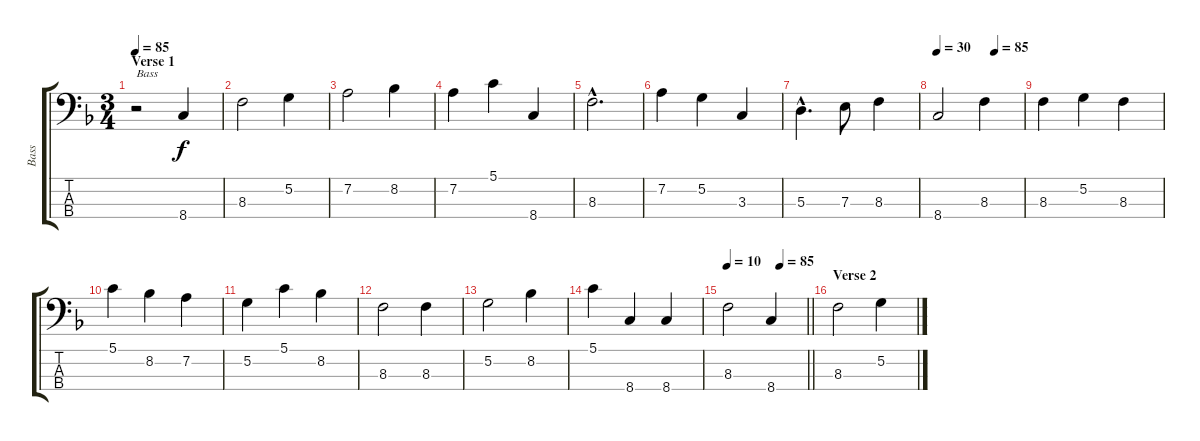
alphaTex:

\track ("Bass" "Bass") {instrument fretlessbass}
\staff {score tabs}
\tuning (G2 D2 A1 E1) {hide}
\ts (3 4)
\section ("" "Verse 1")
\tempo 85
\clef f4
\ks f
r.2{txt "Bass" dy f instrument fretlessbass} 8.4.4 |
8.3.2 5.2.4 |
7.2.2 8.2.4 |
7.2.4 5.1.4 8.4.4 |
8.3{hac}.2{d} |
7.2.4 5.2.4 3.3.4 |
5.3{hac}.4{d} 7.3.8 8.3.4 |
\tempo 30
\tempo (85 0.6666666666666666)
8.4.2 8.3.4 |
8.3.4 5.2.4 8.3.4 |
5.1.4 8.2.4 7.2.4 |
5.2.4 5.1.4 8.2.4 |
8.3.2 8.3.4 |
5.2.2 8.2.4 |
5.1.4 8.4.4 8.4.4 |
\tempo 1
\tempo (85 0.6666666666666666)
\tempo 10
\barLineRight lightlight
8.3.2 8.4.4 |
\section ("" "Verse 2")
8.3.2 5.2.4
